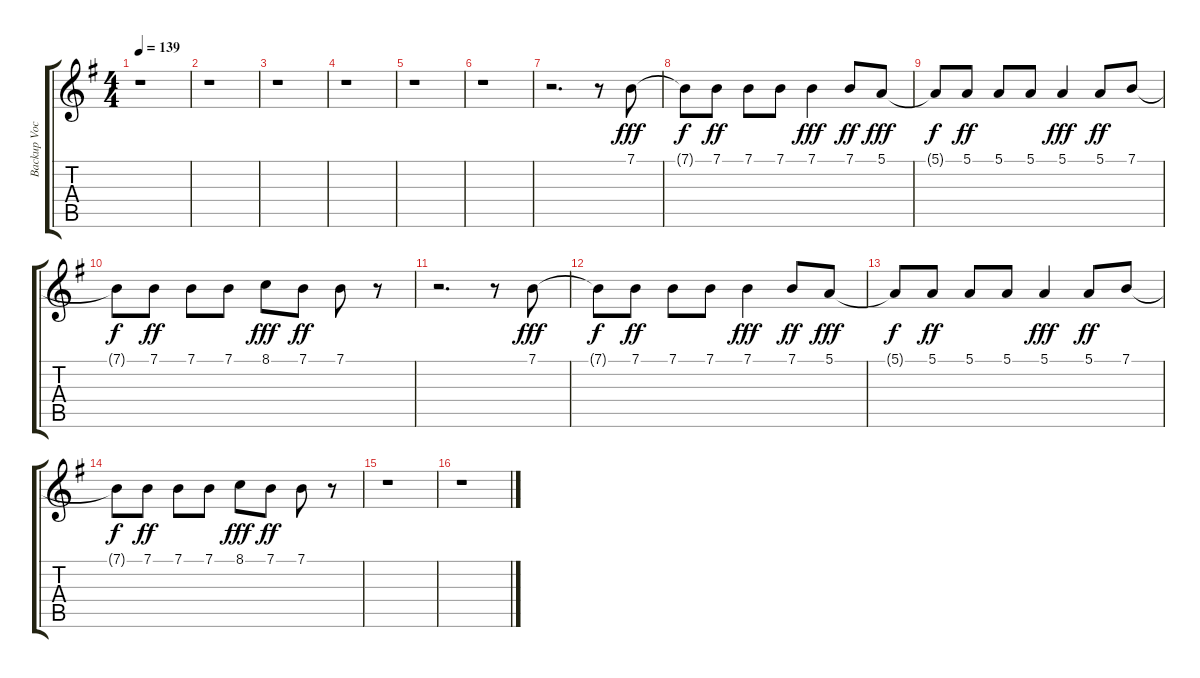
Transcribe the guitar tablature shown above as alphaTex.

\track ("Backup Vocals" "Backup Voc") {instrument flute}
\staff {score tabs}
\tuning (E4 B3 G3 D3 A2 E2) {hide}
\ts (4 4)
\tempo 139
\clef g2
\ks g
r.1{dy ff} |
r.1 |
r.1 |
r.1 |
r.1 |
r.1 |
r.2{d} r.8 7.1.8{dy fff} |
7.1{t}.8{dy f} 7.1.8{dy ff} 7.1.8 7.1.8 7.1.4{dy fff} 7.1.8{dy ff} 5.1.8{dy fff} |
5.1{t}.8{dy f} 5.1.8{dy ff} 5.1.8 5.1.8 5.1.4{dy fff} 5.1.8{dy ff} 7.1.8 |
7.1{t}.8{dy f} 7.1.8{dy ff} 7.1.8 7.1.8 8.1.8{dy fff} 7.1.8{dy ff} 7.1.8 r.8 |
r.2{d} r.8 7.1.8{dy fff} |
7.1{t}.8{dy f} 7.1.8{dy ff} 7.1.8 7.1.8 7.1.4{dy fff} 7.1.8{dy ff} 5.1.8{dy fff} |
5.1{t}.8{dy f} 5.1.8{dy ff} 5.1.8 5.1.8 5.1.4{dy fff} 5.1.8{dy ff} 7.1.8 |
7.1{t}.8{dy f} 7.1.8{dy ff} 7.1.8 7.1.8 8.1.8{dy fff} 7.1.8{dy ff} 7.1.8 r.8 |
r.1 |
r.1
